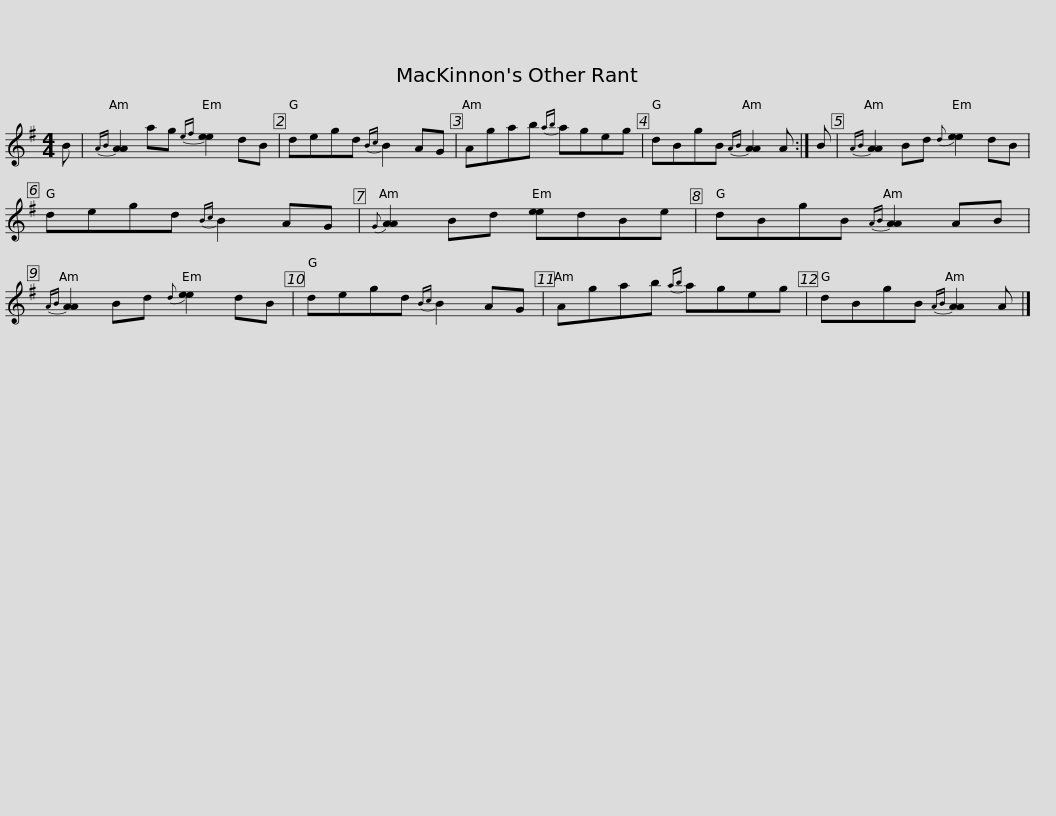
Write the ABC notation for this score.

X:1
L:1/8
M:4/4
I:linebreak $
K:G
V:1 treble
V:1
 B |{AB} [AA]2 ag{ef} [ee]2 dB | degd{Bc} B2 AG | Agab{ab} ageg | dBgB{AB} [AA]2 A :| %5
 B |${AB} [AA]2 Bd{d} [ee]2 dB | degd{Bc} B2 AG |{G} [AA]2 Bd [ee]dBe | dBgB{AB} [AA]2 AB | %10
{AB} [AA]2 Bd{d} [ee]2 dB |$ degd{Bc} B2 AG | Agab{ab} ageg | dBgB{AB} [AA]2 A |] %14
